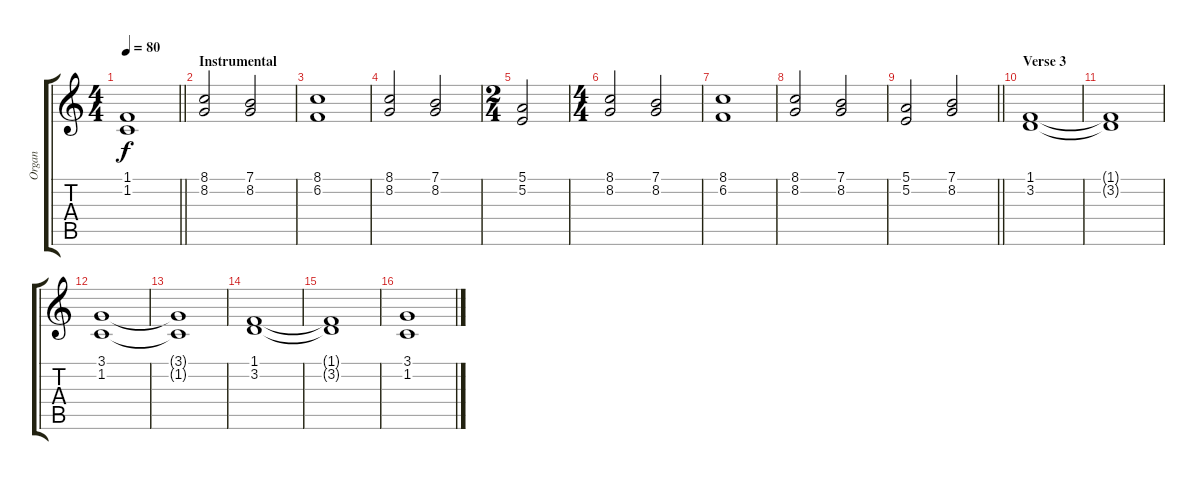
\track ("Organ" "Organ") {instrument percussiveorgan}
\staff {score tabs}
\tuning (E4 B3 G3 D3 A2 E2) {hide}
\ts (4 4)
\tempo 80
\clef g2
\barLineRight lightlight
\ks c
(1.1 1.2).1{dy f} |
\section ("" "Instrumental")
(8.1 8.2).2 (7.1 8.2).2 |
(8.1 6.2).1 |
(8.1 8.2).2 (7.1 8.2).2 |
\ts (2 4)
(5.1 5.2).2 |
\ts (4 4)
(8.1 8.2).2 (7.1 8.2).2 |
(8.1 6.2).1 |
(8.1 8.2).2 (7.1 8.2).2 |
\barLineRight lightlight
(5.1 5.2).2 (7.1 8.2).2 |
\section ("" "Verse 3")
(1.1 3.2).1 |
(1.1{t} 3.2{t}).1 |
(3.1 1.2).1 |
(3.1{t} 1.2{t}).1 |
(1.1 3.2).1 |
(1.1{t} 3.2{t}).1 |
(3.1 1.2).1
